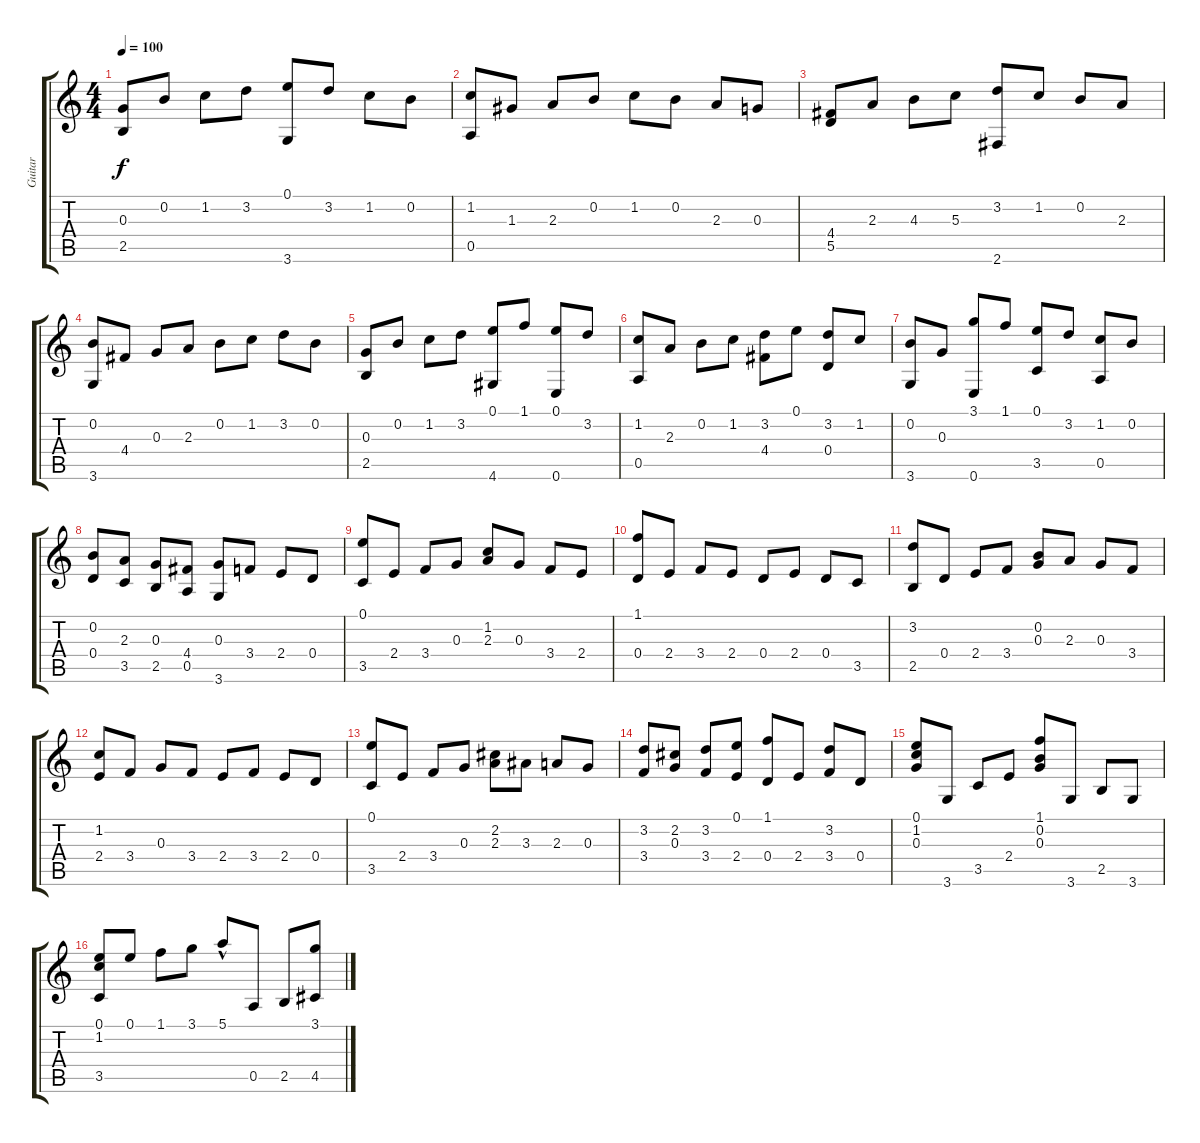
\track ("Guitar" "Guitar") {instrument acousticguitarnylon}
\staff {score tabs}
\tuning (E4 B3 G3 D3 A2 E2) {hide}
\ts (4 4)
\tempo 100
\clef g2
\ks c
(0.3 2.5).8{dy f} 0.2.8 1.2.8 3.2.8 (0.1 3.6).8 3.2.8 1.2.8 0.2.8 |
(1.2 0.5).8 1.3.8 2.3.8 0.2.8 1.2.8 0.2.8 2.3.8 0.3.8 |
(4.4 5.5).8 2.3.8 4.3.8 5.3.8 (3.2 2.6).8 1.2.8 0.2.8 2.3.8 |
(0.2 3.6).8 4.4.8 0.3.8 2.3.8 0.2.8 1.2.8 3.2.8 0.2.8 |
(0.3 2.5).8 0.2.8 1.2.8 3.2.8 (0.1 4.6).8 1.1.8 (0.1 0.6).8 3.2.8 |
(1.2 0.5).8 2.3.8 0.2.8 1.2.8 (3.2 4.4).8 0.1.8 (3.2 0.4).8 1.2.8 |
(0.2 3.6).8 0.3.8 (3.1 0.6).8 1.1.8 (0.1 3.5).8 3.2.8 (1.2 0.5).8 0.2.8 |
(0.2 0.4).8 (2.3 3.5).8 (0.3 2.5).8 (4.4 0.5).8 (0.3 3.6).8 3.4.8 2.4.8 0.4.8 |
(0.1 3.5).8 2.4.8 3.4.8 0.3.8 (1.2 2.3).8 0.3.8 3.4.8 2.4.8 |
(1.1 0.4).8 2.4.8 3.4.8 2.4.8 0.4.8 2.4.8 0.4.8 3.5.8 |
(3.2 2.5).8 0.4.8 2.4.8 3.4.8 (0.2 0.3).8 2.3.8 0.3.8 3.4.8 |
(1.2 2.4).8 3.4.8 0.3.8 3.4.8 2.4.8 3.4.8 2.4.8 0.4.8 |
(0.1 3.5).8 2.4.8 3.4.8 0.3.8 (2.2 2.3).8 3.3.8 2.3.8 0.3.8 |
(3.2 3.4).8 (2.2 0.3).8 (3.2 3.4).8 (0.1 2.4).8 (1.1 0.4).8 2.4.8 (3.2 3.4).8 0.4.8 |
(0.1 1.2 0.3).8 3.6.8 3.5.8 2.4.8 (1.1 0.2 0.3).8 3.6.8 2.5.8 3.6.8 |
(0.1 1.2 3.5).8 0.1.8 1.1.8 3.1.8 5.1{hac}.8 0.5.8 2.5.8 (3.1 4.5).8
